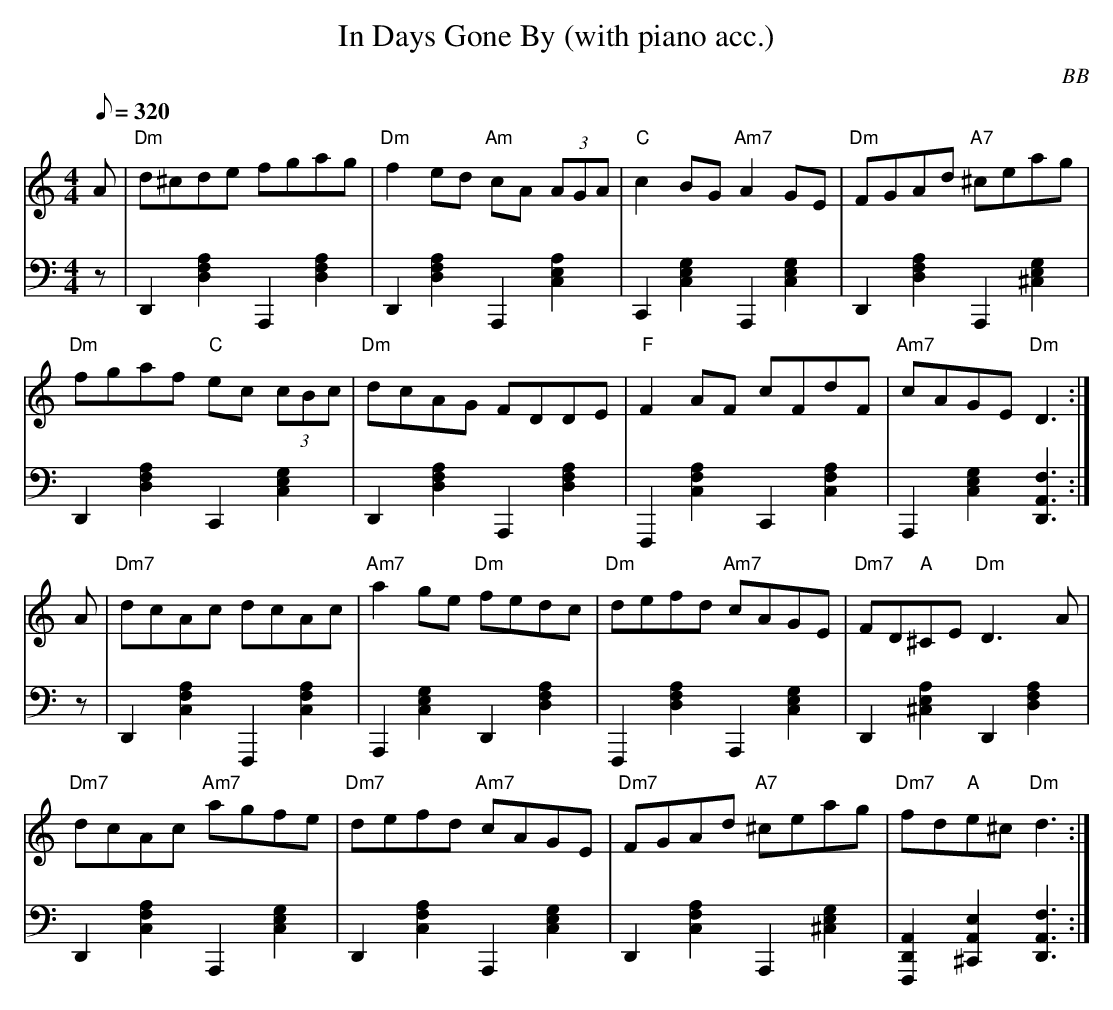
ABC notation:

X:1
T: In Days Gone By (with piano acc.)
C: BB
Q: 1/8=320
M: 4/4
L: 1/8
V: 1 program 1 21
V: 2 volume=70 clef=bass m=D program 1 00
K: Ddor
[V:1] A|"Dm"d^cde fgag|"Dm"f2 ed "Am"cA (3AGA|"C"c2 BG "Am7"A2 GE|\
"Dm"FGAd "A7"^ceag|
[V:2] z|D,2[D2A2F2]A,,2[D2F2A2]|D,2[D2A2F2]A,,2[A2E2C2]|C,2[C2G2E2]A,,2[G2E2C2]|\
D,2[D2A2F2]A,,2[G2E2^C2]|
[V:1] "Dm"fgaf "C"ec (3cBc|"Dm"dcAG FDDE|"F"F2 AF cFdF|"Am7"cAGE "Dm"D3 :|
[V:2] D,2[D2A2F2]C,2[C2G2E2]|D,2[D2A2F2]A,,2[D2F2A2]|F,,2[F2C2A2]C,2[F2C2A2]|\
A,,2[G2E2C2][D,3A,3F3]:|
[V:1] A|"Dm7"dcAc dcAc|"Am7"a2ge "Dm"fedc|"Dm"defd "Am7"cAGE|"Dm7"FD"A"^CE "Dm"D3 A|
[V:2] z|D,2[C2A2F2]F,,2[C2F2A2]|A,,2[G2E2C2]D,2[D2A2F2]|F,,2[D2A2F2]A,,2[G2E2C2]|\
D,2[A2E2^C2]D,2[D2A2F2]|
[V:1] "Dm7"dcAc "Am7"agfe|"Dm7"defd "Am7"cAGE|"Dm7"FGAd "A7"^ceag|"Dm7"fd"A"e^c"Dm"d3 :|
[V:2] D,2[C2A2F2]A,,2[G2E2C2]| D,2[C2A2F2]A,,2[G2E2C2]| D,2[C2A2F2]A,,2[G2E2^C2]|\
[D,2A,2F,,2][A,2E2^C,2][D,3A,3F3]:|
